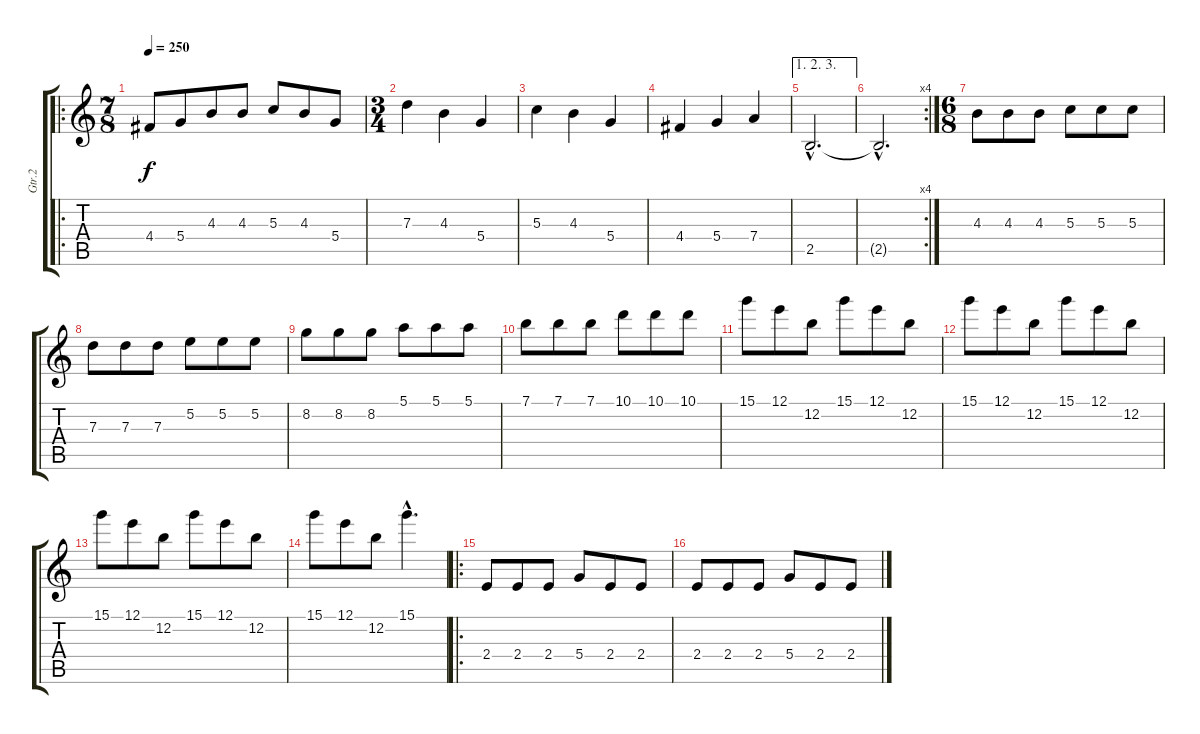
\track ("Gtr.2" "Gtr.2") {instrument overdrivenguitar}
\staff {score tabs}
\tuning (E4 B3 G3 D3 A2 E2) {hide}
\ro
\ts (7 8)
\tempo 250
\clef g2
\ks c
4.4.8{dy f instrument overdrivenguitar} 5.4.8 4.3.8 4.3.8 5.3.8 4.3.8 5.4.8 |
\ts (3 4)
7.3.4 4.3.4 5.4.4 |
5.3.4 4.3.4 5.4.4 |
4.4.4 5.4.4 7.4.4 |
\ae (1 2 3)
2.5{hac}.2{d} |
\rc 4
2.5{hac t}.2{d} |
\ts (6 8)
4.3.8 4.3.8 4.3.8 5.3.8 5.3.8 5.3.8 |
7.3.8 7.3.8 7.3.8 5.2.8 5.2.8 5.2.8 |
8.2.8 8.2.8 8.2.8 5.1.8 5.1.8 5.1.8 |
7.1.8 7.1.8 7.1.8 10.1.8 10.1.8 10.1.8 |
15.1.8 12.1.8 12.2.8 15.1.8 12.1.8 12.2.8 |
15.1.8 12.1.8 12.2.8 15.1.8 12.1.8 12.2.8 |
15.1.8 12.1.8 12.2.8 15.1.8 12.1.8 12.2.8 |
15.1.8 12.1.8 12.2.8 15.1{hac}.4{d} |
\ro
2.4.8 2.4.8 2.4.8 5.4.8 2.4.8 2.4.8 |
2.4.8 2.4.8 2.4.8 5.4.8 2.4.8 2.4.8
